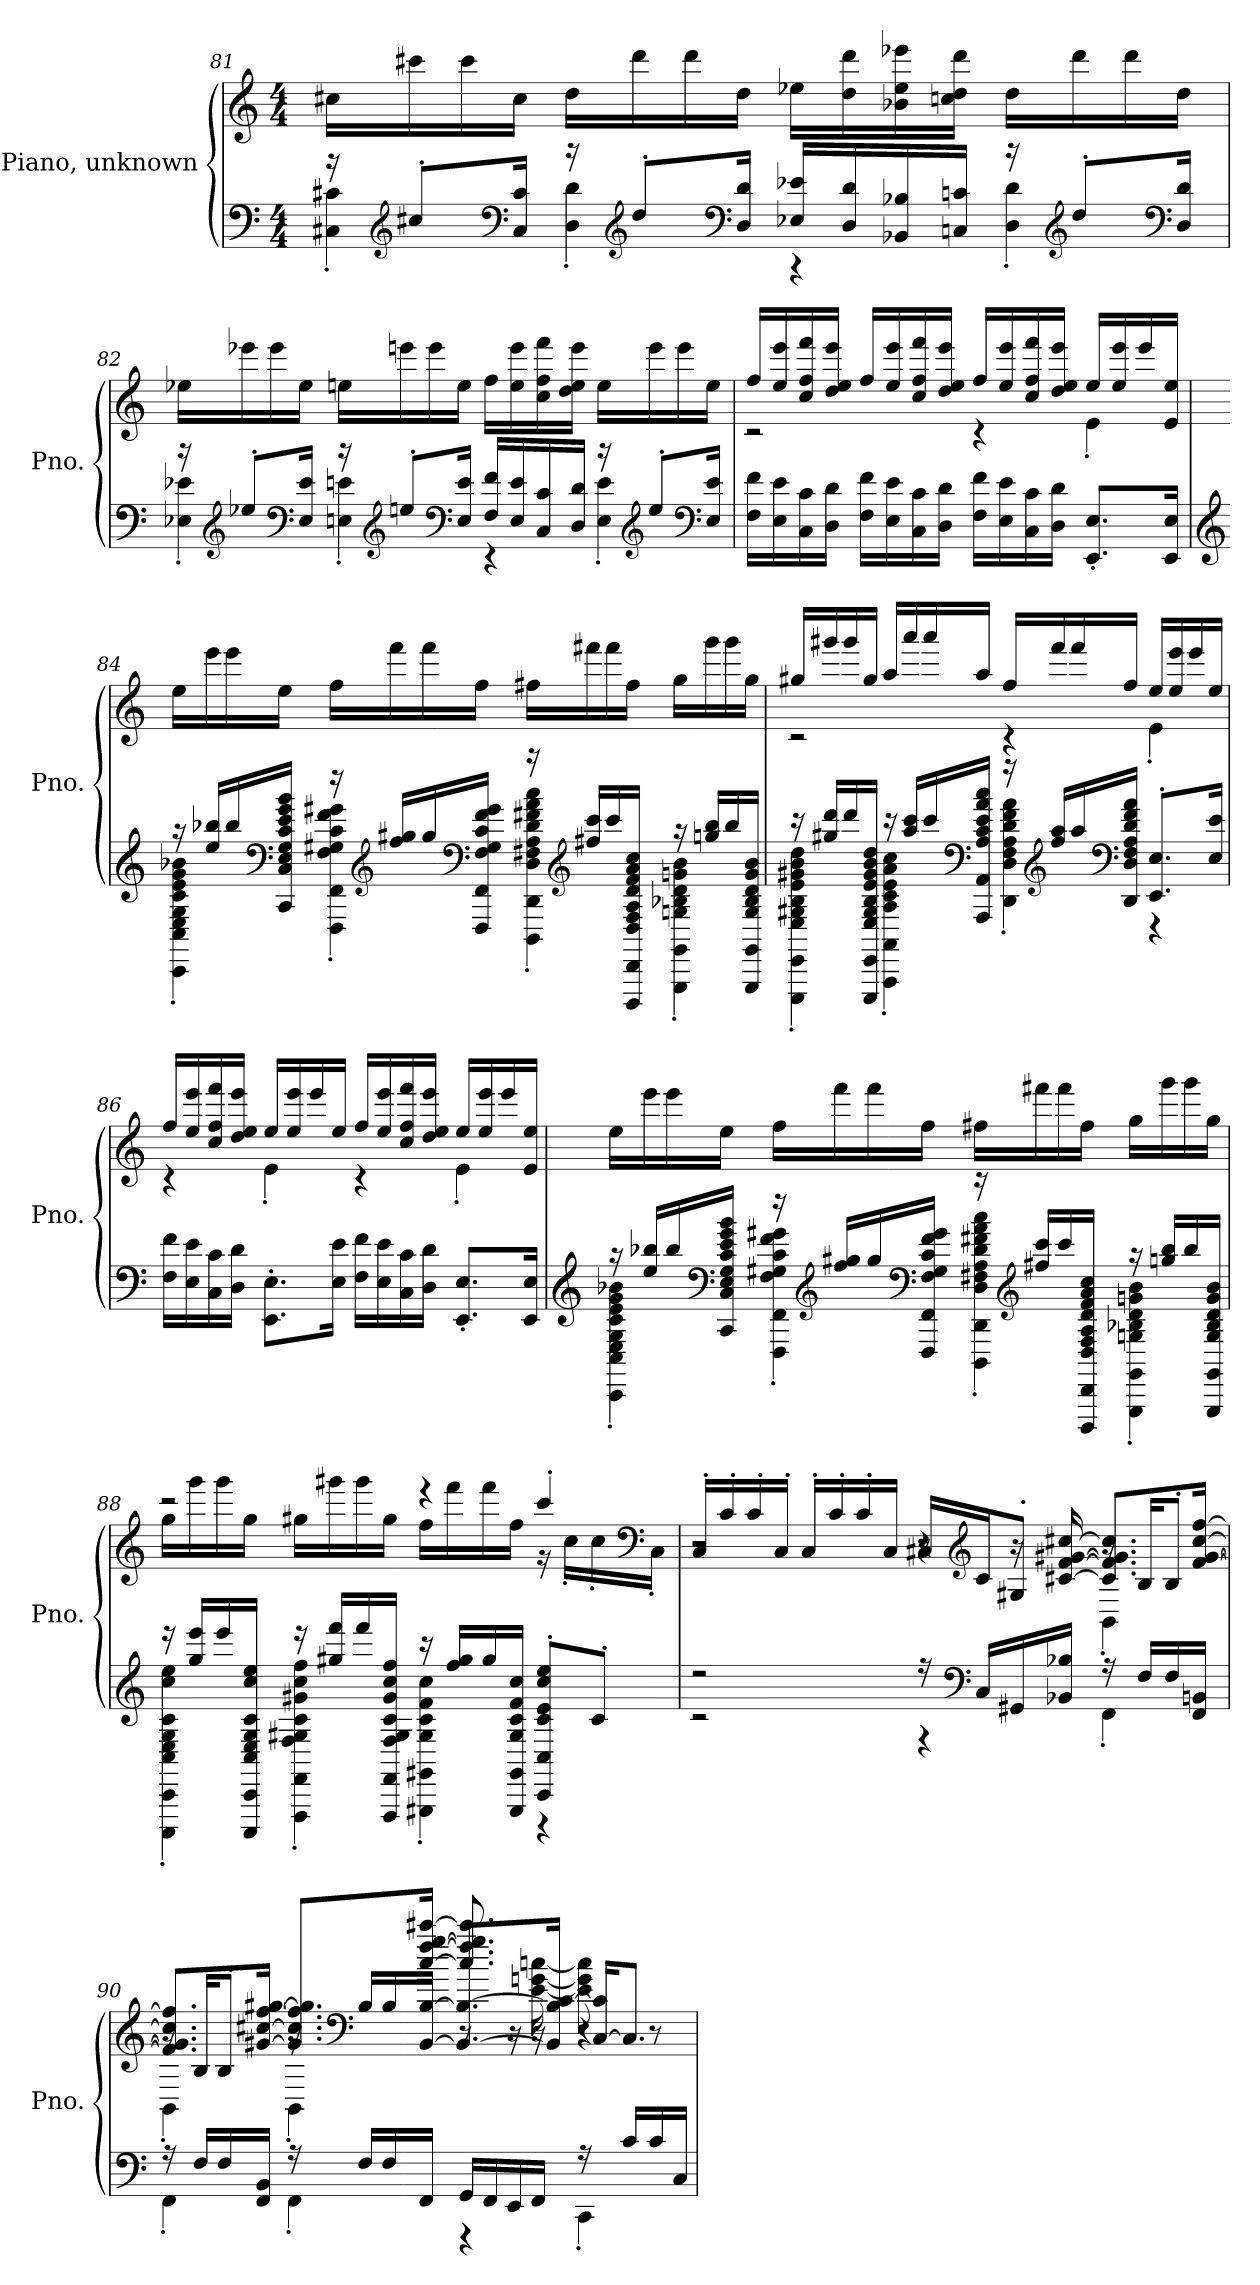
**kern	**kern
*part1	*part1
*staff2	*staff1
*I"Piano, unknown	*
*I'Pno.	*
!!LO:PB:g=z
*clefF4	*clefG2
*k[]	*k[]
*M4/4	*M4/4
=81	=81
*^	*
16r	4C#X\' 4c#X\'	16cc#X\LL
*clefG2	*	*
8cc#X'/L	.	16ccc#X\
.	.	16ccc#\
*clefF4	*	*
16C#/ 16c#/Jk	.	16cc#\JJ
16r	4D\' 4d\'	16dd\LL
*clefG2	*	*
8dd'/L	.	16ddd\
.	.	16ddd\
*clefF4	*	*
16D/ 16d/Jk	.	16dd\JJ
16E-X/ 16e-X/LL	4r	16ee-X\LL
16D/ 16d/	.	16dd\ 16ddd\
16BB-X/ 16B-X/	.	16b-X\ 16ee-\ 16eee-X\
16Cn/ 16cn/JJ	.	16ccn\ 16dd\ 16ddd\JJ
16r	4D\' 4d\'	16dd\LL
*clefG2	*	*
8dd'/L	.	16ddd\
.	.	16ddd\
*clefF4	*	*
16D/ 16d/Jk	.	16dd\JJ
!!LO:LB:g=z
=82	=82	=82
16r	4E-X\' 4e-X\'	16ee-X\LL
*clefG2	*	*
8ee-X'/L	.	16eee-X\
.	.	16eee-\
*clefF4	*	*
16E-/ 16e-/Jk	.	16ee-\JJ
16r	4En\' 4en\'	16een\LL
*clefG2	*	*
8een'/L	.	16eeen\
.	.	16eee\
*clefF4	*	*
16E/ 16e/Jk	.	16ee\JJ
16F/ 16f/LL	4r	16ff\LL
16E/ 16e/	.	16ee\ 16eee\
16C/ 16c/	.	16cc\ 16ff\ 16fff\
16D/ 16d/JJ	.	16dd\ 16ee\ 16eee\JJ
16r	4E\' 4e\'	16ee\LL
*clefG2	*	*
8ee'/L	.	16eee\
.	.	16eee\
*clefF4	*	*
16E/ 16e/Jk	.	16ee\JJ
*v	*v	*
!!LO:LB:g=z
=83	=83
*	*^
16F\ 16f\LL	16ff/LL	2r
16E\ 16e\	16ee/ 16eee/	.
16C\ 16c\	16cc/ 16ff/ 16fff/	.
16D\ 16d\JJ	16dd/ 16ee/ 16eee/JJ	.
16F\ 16f\LL	16ff/LL	.
16E\ 16e\	16ee/ 16eee/	.
16C\ 16c\	16cc/ 16ff/ 16fff/	.
16D\ 16d\JJ	16dd/ 16ee/ 16eee/JJ	.
16F\ 16f\LL	16ff/LL	4r
16E\ 16e\	16ee/ 16eee/	.
16C\ 16c\	16cc/ 16ff/ 16fff/	.
16D\ 16d\JJ	16dd/ 16ee/ 16eee/JJ	.
8.EE/' 8.E/'L	16ee/LL	4e'\
.	16ee/ 16eee/	.
.	16eee/	.
16EE/ 16E/Jk	16e/ 16ee/JJ	.
*	*v	*v
!!LO:LB:g=z
=84	=84
*clefG2	*
*^	*
16r	4CC\' 4C\' 4E\' 4G\' 4c\' 4e\' 4g\' 4b-X\'	16ee\LL
16ee/ 16bb-X/LL	.	16eee\
16bb-/	.	16eee\
*clefF4	*	*
16CC/ 16C/ 16E/ 16G/ 16c/ 16e/ 16g/ 16b-/JJ	.	16ee\JJ
16r	4FFF\' 4FF\' 4F\' 4G#X\' 4c\' 4f\' 4g#X\'	16ff\LL
*clefG2	*	*
16ff/ 16gg#X/LL	.	16fff\
16gg#/	.	16fff\
*clefF4	*	*
16FFF/ 16FF/ 16F/ 16G#/ 16c/ 16f/ 16g#/JJ	.	16ff\JJ
16r	4DDD\' 4DD\' 4D\' 4F#X\' 4A\' 4d\' 4f#X\' 4a\' 4cc\'	16ff#X\LL
*clefG2	*	*
16ff#X/ 16ccc/LL	.	16fff#X\
16ccc/	.	16fff#\
16DDD/ 16DD/ 16D/ 16F#/ 16A/ 16d/ 16f#/ 16a/ 16cc/JJ	.	16ff#\JJ
16r	4GGG\' 4GG\' 4Gn\' 4B-X\' 4d\' 4gn\' 4b-\'	16gg\LL
16ggn/ 16bb-/LL	.	16ggg\
16bb-/	.	16ggg\
16GGG/ 16GG/ 16G/ 16B-/ 16d/ 16g/ 16b-/JJ	.	16gg\JJ
!!LO:LB:g=z
=85	=85	=85
*	*	*^
16r	4EEE\' 4EE\' 4E\' 4G#X\' 4B\' 4e\' 4g#X\' 4b\' 4dd\'	16gg#X/LL	2r
16gg#X/ 16ddd/LL	.	16ggg#X/	.
16ddd/	.	16ggg#/	.
16EEE/ 16EE/ 16E/ 16G#/ 16B/ 16e/ 16g#/ 16b/ 16dd/JJ	.	16gg#/JJ	.
16r	4AAA\' 4AA\' 4A\' 4c\' 4e\' 4a\' 4cc\'	16aa/LL	.
16aa/ 16ccc/LL	.	16aaa/	.
16ccc/	.	16aaa/	.
*clefF4	*	*	*
16AAA/ 16AA/ 16A/ 16c/ 16e/ 16a/ 16cc/JJ	.	16aa/JJ	.
16r	4DD\' 4D\' 4F\' 4A\' 4d\' 4f\' 4a\'	16ff/LL	4r
*clefG2	*	*	*
16ff/ 16aa/LL	.	16fff/	.
16aa/	.	16fff/	.
*clefF4	*	*	*
16DD/ 16D/ 16F/ 16A/ 16d/ 16f/ 16a/JJ	.	16ff/JJ	.
8.EE/' 8.E/'L	4r	16ee/LL	4e'\
.	.	16ee/ 16eee/	.
.	.	16eee/	.
16E/ 16e/Jk	.	16ee/JJ	.
*v	*v	*	*
!!LO:LB:g=z	!!
=86	=86	=86
16F\ 16f\LL	16ff/LL	4r
16E\ 16e\	16ee/ 16eee/	.
16C\ 16c\	16cc/ 16ff/ 16fff/	.
16D\ 16d\JJ	16dd/ 16ee/ 16eee/JJ	.
8.EE\' 8.E\'L	16ee/LL	4e'\
.	16ee/ 16eee/	.
.	16eee/	.
16E\ 16e\Jk	16ee/JJ	.
16F\ 16f\LL	16ff/LL	4r
16E\ 16e\	16ee/ 16eee/	.
16C\ 16c\	16cc/ 16ff/ 16fff/	.
16D\ 16d\JJ	16dd/ 16ee/ 16eee/JJ	.
8.EE/' 8.E/'L	16ee/LL	4e'\
.	16ee/ 16eee/	.
.	16eee/	.
16EE/ 16E/Jk	16e/ 16ee/JJ	.
*	*v	*v
!!LO:PB:g=z
=87	=87
*clefG2	*
*^	*
16r	4CC\' 4C\' 4E\' 4G\' 4c\' 4e\' 4g\' 4b-X\'	16ee\LL
16ee/ 16bb-X/LL	.	16eee\
16bb-/	.	16eee\
*clefF4	*	*
16CC/ 16C/ 16E/ 16G/ 16c/ 16e/ 16g/ 16b-/JJ	.	16ee\JJ
16r	4FFF\' 4FF\' 4F\' 4G#X\' 4c\' 4f\' 4g#X\'	16ff\LL
*clefG2	*	*
16ff/ 16gg#X/LL	.	16fff\
16gg#/	.	16fff\
*clefF4	*	*
16FFF/ 16FF/ 16F/ 16G#/ 16c/ 16f/ 16g#/JJ	.	16ff\JJ
16r	4DDD\' 4DD\' 4D\' 4F#X\' 4A\' 4d\' 4f#X\' 4a\' 4cc\'	16ff#X\LL
*clefG2	*	*
16ff#X/ 16ccc/LL	.	16fff#X\
16ccc/	.	16fff#\
16DDD/ 16DD/ 16D/ 16F#/ 16A/ 16d/ 16f#/ 16a/ 16cc/JJ	.	16ff#\JJ
16r	4GGG\' 4GG\' 4Gn\' 4B-X\' 4d\' 4gn\' 4b-\'	16gg\LL
16ggn/ 16bb-/LL	.	16ggg\
16bb-/	.	16ggg\
16GGG/ 16GG/ 16G/ 16B-/ 16d/ 16g/ 16b-/JJ	.	16gg\JJ
!!LO:LB:g=z
=88	=88	=88
*	*	*^
16r	4CCC\' 4CC\' 4C\' 4E\' 4G\' 4c\' 4cc\' 4ee\'	2r	16gg\LL
16gg/ 16eee/LL	.	.	16ggg\
16eee/	.	.	16ggg\
16CCC/ 16CC/ 16C/ 16E/ 16G/ 16c/ 16cc/ 16ee/JJ	.	.	16gg\JJ
16r	4FFF\' 4FF\' 4F\' 4G#X\' 4c\' 4g#X\' 4cc\' 4ff\'	.	16gg#X\LL
16gg#X/ 16fff/LL	.	.	16ggg#X\
16fff/	.	.	16ggg#\
16FFF/ 16FF/ 16F/ 16G#/ 16c/ 16g#/ 16cc/ 16ff/JJ	.	.	16gg#\JJ
16r	4GGG#X\' 4GG#X\' 4G#\' 4c\' 4f\' 4cc\'	4r	16ff\LL
16ff/ 16gg#/LL	.	.	16fff\
16gg#/	.	.	16fff\
16GGG#/ 16GG#/ 16G#/ 16c/ 16f/ 16cc/JJ	.	.	16ff\JJ
8CC/' 8C/' 8c/' 8e/' 8cc/' 8ee/'L	4r	4ccc'/	16r
.	.	.	16cc'\LL
8c'/J	.	.	16cc'\
*	*	*clefF4	*
.	.	.	16C'\JJ
!!LO:LB:g=z
=89	=89	=89	=89
*	*	*	*^
2r	2r	2r	2r	16C'/LL
.	.	.	.	16c'/
.	.	.	.	16c'/
.	.	.	.	16C'/JJ
.	.	.	.	16C'/LL
.	.	.	.	16c'/
.	.	.	.	16c'/
.	.	.	.	16C/JJ
16r	4r	8r	4r	16C#X/LL
*clefF4	*	*clefG2	*	*
16C/LL	.	.	.	16c/J
16GG#X/	.	16r	.	8G#X'/J
16BB-X/ 16B-X/JJ	.	[16c#X/ [16f/ [16g#X/ [16cc#X/	.	.
16r	4FF'\	8.c#/] 8.f/] 8.g#/] 8.cc#/]L	4BB'\	16r
16F/LL	.	.	.	16B/KL
16F/	.	.	.	8B'/J
16FF/ 16BBn/JJ	.	[16f/ [16g#/ [16cc#/ [16ff/Jk	.	.
!!LO:LB:g=z	!!	!!
=90	=90	=90	=90	=90
16r	4FF'\	8.f/] 8.g#/] 8.cc#/] 8.ff/]L	4BB'\	16r
16F/LL	.	.	.	16B/KL
16F/	.	.	.	8B'/J
16FF/ 16BB/JJ	.	[16g#X/ [16cc#X/ [16ff/ [16gg#X/Jk	.	.
16r	4FF'\	8.g#/] 8.cc#/] 8.ff/] 8.gg#/]L	4BB'\	16r
*	*	*clefF4	*	*
16F/LL	.	.	.	16B/LL
16F/	.	.	.	16B/
16FF/JJ	.	[16cc#/ [16ff/ [16gg#/ [16ccc#X/Jk	.	[16BB/ [16B/JJ
16GG/LL	4r	8.cc#/] 8.ff/] 8.gg#/] 8.ccc#/]	8r	8.BB/_ 8.B/_L
16FF/	.	.	.	.
16EE/	.	.	16r	.
16FF/JJ	.	16r	[16e\ [16gn\ [16ccn\	16BB/] 16B/] [16c/Jk
16r	4CC'\	4r	8e\] 8g\] 8cc\]	[16C/ 16c/]KL
16c/LL	.	.	.	8.C/J]
16c/	.	.	8r	.
16C/JJ	.	.	.	.
*v	*v	*	*	*
*	*v	*v	*v
=	=
*-	*-
